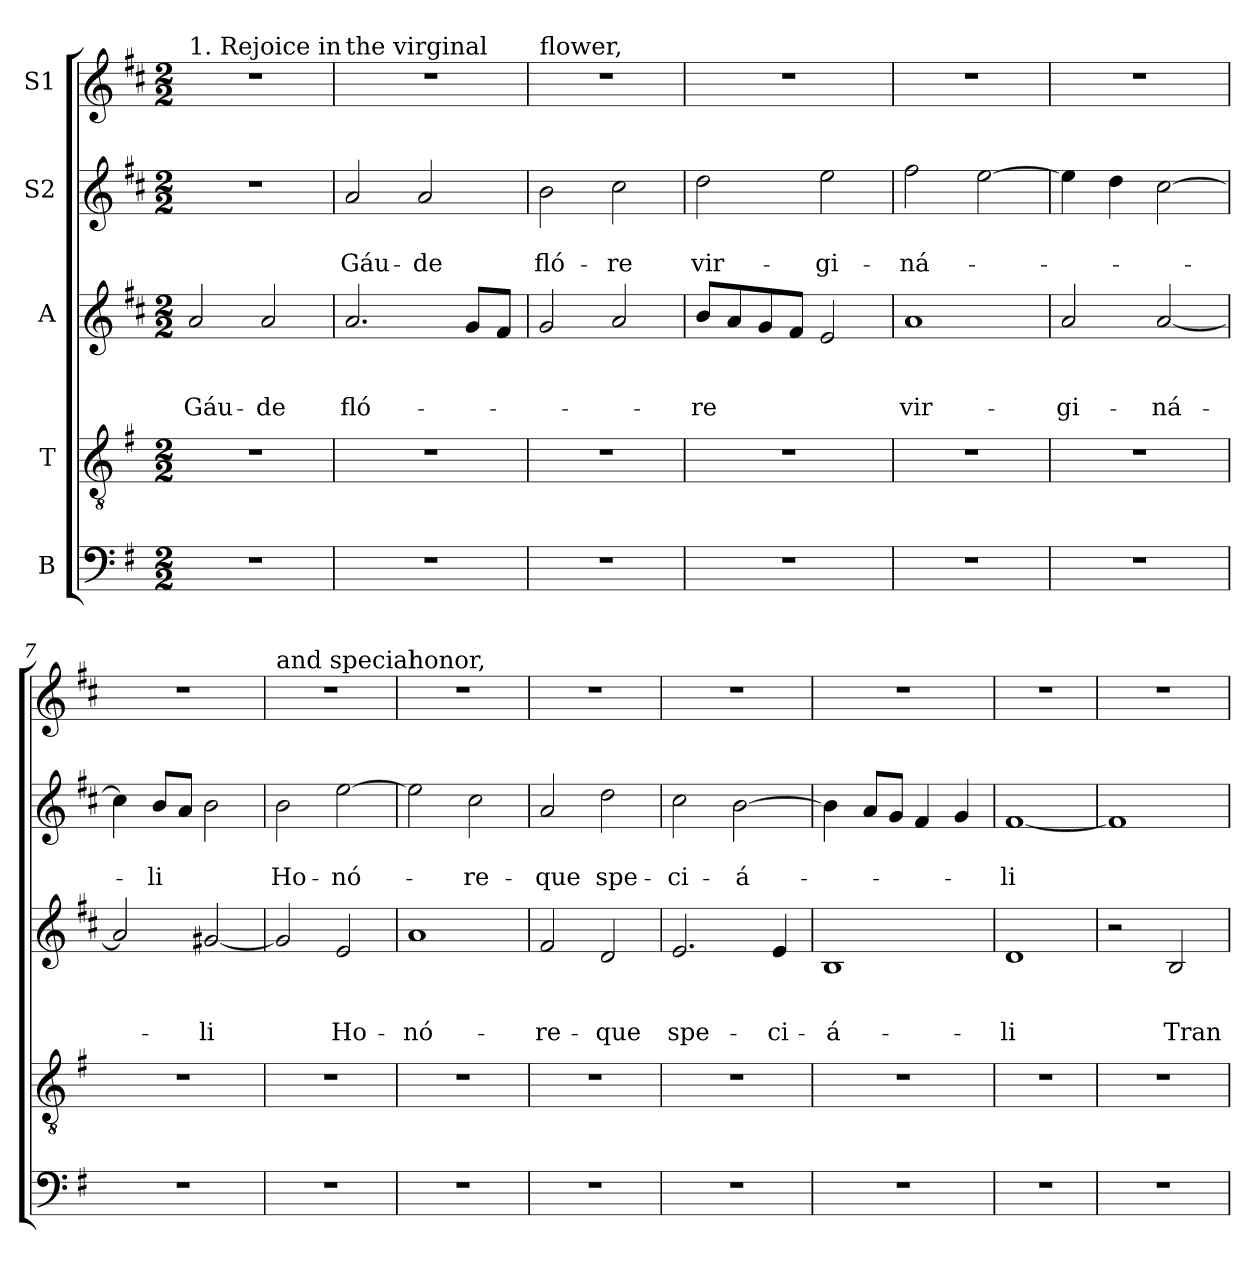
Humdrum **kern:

**kern	**kern	**kern	**text	**text	**text	**kern	**text	**text	**kern
*part5	*part4	*part3	*part3	*part3	*part3	*part2	*part2	*part2	*part1
*staff5	*staff4	*staff3	*staff3	*staff3	*staff3	*staff2	*staff2	*staff2	*staff1
*I"B	*I"T	*I"A	*	*	*	*I"S2	*	*	*I"S1
*clefF4	*clefGv2	*clefG2	*	*	*	*clefG2	*	*	*clefG2
*k[f#]	*k[f#]	*k[f#c#]	*	*	*	*k[f#c#]	*	*	*k[f#c#]
*G:	*G:	*D:	*	*	*	*D:	*	*	*D:
*M2/2	*M2/2	*M2/2	*	*	*	*M2/2	*	*	*M2/2
=1	=1	=1	=1	=1	=1	=1	=1	=1	=1
!	!	!	!	!	!	!	!	!	!LO:TX:a:t=1. Rejoice in
!	!	!	!	!	!LO:LY:b	!	!	!	!
1r	1r	2a/	.	.	Gáu-	1r	.	.	1r
!	!	!	!	!	!LO:LY:b	!	!	!	!
.	.	2a/	.	.	-de	.	.	.	.
=2	=2	=2	=2	=2	=2	=2	=2	=2	=2
!	!	!	!	!	!	!	!	!	!LO:TX:a:t=the virginal
!	!	!	!	!	!LO:LY:b	!	!	!LO:LY:b	!
1r	1r	2.a/	.	.	fló-	2a/	.	Gáu-	1r
!	!	!	!	!	!	!	!	!LO:LY:b	!
.	.	.	.	.	.	2a/	.	-de	.
.	.	8g/L	.	.	.	.	.	.	.
.	.	8f#/J	.	.	.	.	.	.	.
=3	=3	=3	=3	=3	=3	=3	=3	=3	=3
!	!	!	!	!	!	!	!	!	!LO:TX:a:t=flower,
!	!	!	!	!	!	!	!	!LO:LY:b	!
1r	1r	2g/	.	.	.	2b\	.	fló-	1r
!	!	!	!	!	!	!	!	!LO:LY:b	!
.	.	2a/	.	.	.	2cc#\	.	-re	.
=4	=4	=4	=4	=4	=4	=4	=4	=4	=4
!	!	!	!	!	!LO:LY:b	!	!	!LO:LY:b	!
1r	1r	8b/L	.	.	-re	2dd\	.	vir-	1r
.	.	8a/	.	.	.	.	.	.	.
.	.	8g/	.	.	.	.	.	.	.
.	.	8f#/J	.	.	.	.	.	.	.
!	!	!	!	!	!	!	!	!LO:LY:b	!
.	.	2e/	.	.	.	2ee\	.	-gi-	.
=5	=5	=5	=5	=5	=5	=5	=5	=5	=5
!	!	!	!	!	!LO:LY:b	!	!	!LO:LY:b	!
1r	1r	1a	.	.	vir-	2ff#\	.	-ná-	1r
.	.	.	.	.	.	[2ee\	.	.	.
=6	=6	=6	=6	=6	=6	=6	=6	=6	=6
!	!	!	!	!	!LO:LY:b	!	!	!	!
1r	1r	2a/	.	.	-gi-	4ee\]	.	.	1r
.	.	.	.	.	.	4dd\	.	.	.
!	!	!	!	!	!LO:LY:b	!	!	!	!
.	.	[2a/	.	.	-ná-	[2cc#\	.	.	.
!!LO:PB:g=z
=7	=7	=7	=7	=7	=7	=7	=7	=7	=7
1r	1r	2a/]	.	.	.	4cc#\]	.	.	1r
!	!	!	!	!	!	!	!	!LO:LY:b	!
.	.	.	.	.	.	8b/L	.	-li	.
.	.	.	.	.	.	8a/J	.	.	.
!	!	!	!	!	!LO:LY:b	!	!	!	!
.	.	[2g#X/	.	.	-li	2b\	.	.	.
=8	=8	=8	=8	=8	=8	=8	=8	=8	=8
!	!	!	!	!	!	!	!	!	!LO:TX:a:t=and special
!	!	!	!	!	!	!	!	!LO:LY:b	!
1r	1r	2g#/]	.	.	.	2b\	.	Ho-	1r
!	!	!	!	!	!LO:LY:b	!	!	!LO:LY:b	!
.	.	2e/	.	.	Ho-	[2ee\	.	-nó-	.
=9	=9	=9	=9	=9	=9	=9	=9	=9	=9
!	!	!	!	!	!	!	!	!	!LO:TX:a:t=honor,
!	!	!	!	!	!LO:LY:b	!	!	!	!
1r	1r	1a	.	.	-nó-	2ee\]	.	.	1r
!	!	!	!	!	!	!	!	!LO:LY:b	!
.	.	.	.	.	.	2cc#\	.	-re-	.
=10	=10	=10	=10	=10	=10	=10	=10	=10	=10
!	!	!	!	!	!LO:LY:b	!	!	!LO:LY:b	!
1r	1r	2f#/	.	.	-re-	2a/	.	-que	1r
!	!	!	!	!	!LO:LY:b	!	!	!LO:LY:b	!
.	.	2d/	.	.	-que	2dd\	.	spe-	.
=11	=11	=11	=11	=11	=11	=11	=11	=11	=11
!	!	!	!	!	!LO:LY:b	!	!	!LO:LY:b	!
1r	1r	2.e/	.	.	spe-	2cc#\	.	-ci-	1r
!	!	!	!	!	!	!	!	!LO:LY:b	!
.	.	.	.	.	.	[2b\	.	-á-	.
!	!	!	!	!	!LO:LY:b	!	!	!	!
.	.	4e/	.	.	-ci-	.	.	.	.
=12	=12	=12	=12	=12	=12	=12	=12	=12	=12
!	!	!	!	!	!LO:LY:b	!	!	!	!
1r	1r	1B	.	.	-á-	4b\]	.	.	1r
.	.	.	.	.	.	8a/L	.	.	.
.	.	.	.	.	.	8g/J	.	.	.
.	.	.	.	.	.	4f#/	.	.	.
.	.	.	.	.	.	4g/	.	.	.
=13	=13	=13	=13	=13	=13	=13	=13	=13	=13
!	!	!	!	!	!LO:LY:b	!	!	!LO:LY:b	!
1r	1r	1d	.	.	-li	[1f#	.	-li	1r
!!LO:LB:g=z
=14	=14	=14	=14	=14	=14	=14	=14	=14	=14
1r	1r	2r	.	.	.	1f#]	.	.	1r
!	!	!	!	!	!LO:LY:b	!	!	!	!
.	.	2B/	.	.	Tran-	.	.	.	.
=	=	=	=	=	=	=	=	=	=
*-	*-	*-	*-	*-	*-	*-	*-	*-	*-
